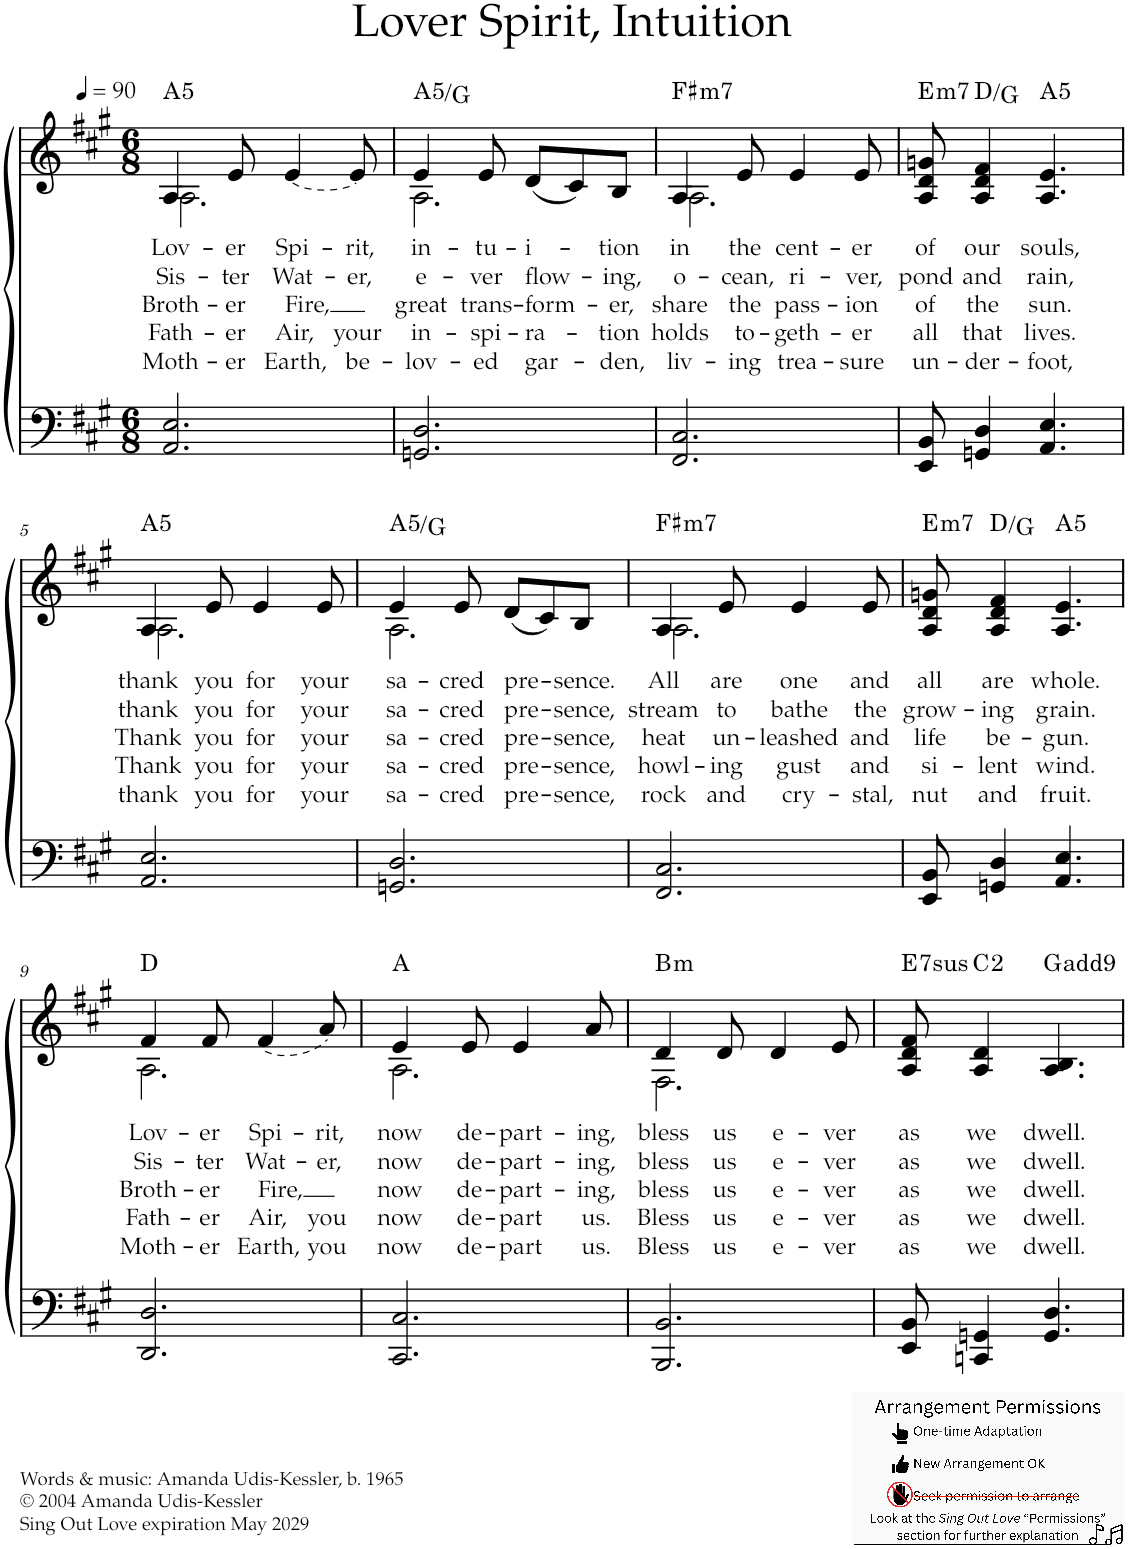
**kern	**kern	**text	**text	**text	**text	**text	**harte
*part1	*part1	*part1	*part1	*part1	*part1	*part1	*part1
*staff2	*staff1	*staff1	*staff1	*staff1	*staff1	*staff1	*
*I"Piano	*	*	*	*	*	*	*
*I'Pno.	*	*	*	*	*	*	*
*clefF4	*clefG2	*	*	*	*	*	*
*k[f#c#g#]	*k[f#c#g#]	*	*	*	*	*	*
*M6/8	*M6/8	*	*	*	*	*	*
*MM90	*MM90	*	*	*	*	*	*
=1	=1	=1	=1	=1	=1	=1	=1
!	!	!LO:LY:b	!LO:LY:b	!LO:LY:b	!LO:LY:b	!LO:LY:b	!LO:H:kt=5
*	*^	*	*	*	*	*	*
2.AA/ 2.E/	4A/	2.A\	Lov-	Sis-	Broth-	Fath-	Moth-	A:(1,5)
!	!	!	!LO:LY:b	!LO:LY:b	!LO:LY:b	!LO:LY:b	!LO:LY:b	!
.	8e/	.	-er	-ter	-er	-er	-er	.
!	!LO:T:dash	!	!LO:LY:b	!LO:LY:b	!LO:LY:b	!LO:LY:b	!LO:LY:b	!
.	[<4e/	.	Spi-	Wat-	Fire,	Air,	Earth,	.
!	!	!	!LO:LY:b	!LO:LY:b	!	!LO:LY:b	!LO:LY:b	!
.	8e/]	.	-rit,	-er,	.	your	be-	.
=2	=2	=2	=2	=2	=2	=2	=2	=2
!	!	!	!LO:LY:b	!LO:LY:b	!LO:LY:b	!LO:LY:b	!LO:LY:b	!LO:H:kt=5
2.GGn/ 2.D/	4e/	2.A\	in-	e-	great	in-	-lov-	A:(1,5)/b7
!	!	!	!LO:LY:b	!LO:LY:b	!LO:LY:b	!LO:LY:b	!LO:LY:b	!
.	8e/	.	-tu-	-ver	trans-	-spi-	-ed	.
!	!	!	!LO:LY:b	!LO:LY:b	!LO:LY:b	!LO:LY:b	!LO:LY:b	!
.	(<8d/L	.	-i-	flow-	-form-	-ra-	gar-	.
.	8c#/)	.	.	.	.	.	.	.
!	!	!	!LO:LY:b	!LO:LY:b	!LO:LY:b	!LO:LY:b	!LO:LY:b	!
.	8B/J	.	-tion	-ing,	-er,	-tion	-den,	.
=3	=3	=3	=3	=3	=3	=3	=3	=3
!	!	!	!LO:LY:b	!LO:LY:b	!LO:LY:b	!LO:LY:b	!LO:LY:b	!LO:H:kt=m7
2.FF#/ 2.C#/	4A/	2.A\	in	o-	share	holds	liv-	F#:min7
!	!	!	!LO:LY:b	!LO:LY:b	!LO:LY:b	!LO:LY:b	!LO:LY:b	!
.	8e/	.	the	-cean,	the	to-	-ing	.
!	!	!	!LO:LY:b	!LO:LY:b	!LO:LY:b	!LO:LY:b	!LO:LY:b	!
.	4e/	.	cent-	ri-	pass-	-geth-	trea-	.
!	!	!	!LO:LY:b	!LO:LY:b	!LO:LY:b	!LO:LY:b	!LO:LY:b	!
.	8e/	.	-er	-ver,	-ion	-er	-sure	.
*	*v	*v	*	*	*	*	*	*
=4	=4	=4	=4	=4	=4	=4	=4
!	!	!LO:LY:b	!LO:LY:b	!LO:LY:b	!LO:LY:b	!LO:LY:b	!LO:H:kt=m7
8EE/ 8BB/	8A/ 8d/ 8gn/	of	pond	of	all	un-	E:min7
!	!	!LO:LY:b	!LO:LY:b	!LO:LY:b	!LO:LY:b	!LO:LY:b	!
4GGn/ 4D/	4A/ 4d/ 4f#/	our	and	the	that	-der-	D:maj/4
!	!	!LO:LY:b	!LO:LY:b	!LO:LY:b	!LO:LY:b	!LO:LY:b	!LO:H:kt=5
4.AA/ 4.E/	4.A/ 4.e/	souls,	rain,	sun.	lives.	-foot,	A:(1,5)
!!LO:LB:g=z
=5	=5	=5	=5	=5	=5	=5	=5
!	!	!LO:LY:b	!LO:LY:b	!LO:LY:b	!LO:LY:b	!LO:LY:b	!LO:H:kt=5
*	*^	*	*	*	*	*	*
2.AA/ 2.E/	4A/	2.A\	thank	thank	Thank	Thank	thank	A:(1,5)
!	!	!	!LO:LY:b	!LO:LY:b	!LO:LY:b	!LO:LY:b	!LO:LY:b	!
.	8e/	.	you	you	you	you	you	.
!	!	!	!LO:LY:b	!LO:LY:b	!LO:LY:b	!LO:LY:b	!LO:LY:b	!
.	4e/	.	for	for	for	for	for	.
!	!	!	!LO:LY:b	!LO:LY:b	!LO:LY:b	!LO:LY:b	!LO:LY:b	!
.	8e/	.	your	your	your	your	your	.
=6	=6	=6	=6	=6	=6	=6	=6	=6
!	!	!	!LO:LY:b	!LO:LY:b	!LO:LY:b	!LO:LY:b	!LO:LY:b	!LO:H:kt=5
2.GGn/ 2.D/	4e/	2.A\	sa-	sa-	sa-	sa-	sa-	A:(1,5)/b7
!	!	!	!LO:LY:b	!LO:LY:b	!LO:LY:b	!LO:LY:b	!LO:LY:b	!
.	8e/	.	-cred	-cred	-cred	-cred	-cred	.
!	!	!	!LO:LY:b	!LO:LY:b	!LO:LY:b	!LO:LY:b	!LO:LY:b	!
.	(<8d/L	.	pre-	pre-	pre-	pre-	pre-	.
.	8c#/)	.	.	.	.	.	.	.
!	!	!	!LO:LY:b	!LO:LY:b	!LO:LY:b	!LO:LY:b	!LO:LY:b	!
.	8B/J	.	-sence.	-sence,	-sence,	-sence,	-sence,	.
=7	=7	=7	=7	=7	=7	=7	=7	=7
!	!	!	!LO:LY:b	!LO:LY:b	!LO:LY:b	!LO:LY:b	!LO:LY:b	!LO:H:kt=m7
2.FF#/ 2.C#/	4A/	2.A\	All	stream	heat	howl-	rock	F#:min7
!	!	!	!LO:LY:b	!LO:LY:b	!LO:LY:b	!LO:LY:b	!LO:LY:b	!
.	8e/	.	are	to	un-	-ing	and	.
!	!	!	!LO:LY:b	!LO:LY:b	!LO:LY:b	!LO:LY:b	!LO:LY:b	!
.	4e/	.	one	bathe	-leashed	gust	cry-	.
!	!	!	!LO:LY:b	!LO:LY:b	!LO:LY:b	!LO:LY:b	!LO:LY:b	!
.	8e/	.	and	the	and	and	-stal,	.
*	*v	*v	*	*	*	*	*	*
=8	=8	=8	=8	=8	=8	=8	=8
!	!	!LO:LY:b	!LO:LY:b	!LO:LY:b	!LO:LY:b	!LO:LY:b	!LO:H:kt=m7
8EE/ 8BB/	8A/ 8d/ 8gn/	all	grow-	life	si-	nut	E:min7
!	!	!LO:LY:b	!LO:LY:b	!LO:LY:b	!LO:LY:b	!LO:LY:b	!
4GGn/ 4D/	4A/ 4d/ 4f#/	are	-ing	be-	-lent	and	D:maj/4
!	!	!LO:LY:b	!LO:LY:b	!LO:LY:b	!LO:LY:b	!LO:LY:b	!LO:H:kt=5
4.AA/ 4.E/	4.A/ 4.e/	whole.	grain.	-gun.	wind.	fruit.	A:(1,5)
!!LO:LB:g=z
=9	=9	=9	=9	=9	=9	=9	=9
!	!	!LO:LY:b	!LO:LY:b	!LO:LY:b	!LO:LY:b	!LO:LY:b	!
*	*^	*	*	*	*	*	*
2.DD/ 2.D/	4f#/	2.A\	Lov-	Sis-	Broth-	Fath-	Moth-	D:maj
!	!	!	!LO:LY:b	!LO:LY:b	!LO:LY:b	!LO:LY:b	!LO:LY:b	!
.	8f#/	.	-er	-ter	-er	-er	-er	.
!	!	!	!LO:LY:b	!LO:LY:b	!LO:LY:b	!LO:LY:b	!LO:LY:b	!
.	(<4f#/	.	Spi-	Wat-	Fire,	Air,	Earth,	.
!	!	!	!LO:LY:b	!LO:LY:b	!	!LO:LY:b	!LO:LY:b	!
.	8a/)	.	-rit,	-er,	.	you	you	.
=10	=10	=10	=10	=10	=10	=10	=10	=10
!	!	!	!LO:LY:b	!LO:LY:b	!LO:LY:b	!LO:LY:b	!LO:LY:b	!
2.CC#/ 2.C#/	4e/	2.A\	now	now	now	now	now	A:maj
!	!	!	!LO:LY:b	!LO:LY:b	!LO:LY:b	!LO:LY:b	!LO:LY:b	!
.	8e/	.	de-	de-	de-	de-	de-	.
!	!	!	!LO:LY:b	!LO:LY:b	!LO:LY:b	!LO:LY:b	!LO:LY:b	!
.	4e/	.	-part-	-part-	-part-	-part	-part	.
!	!	!	!LO:LY:b	!LO:LY:b	!LO:LY:b	!LO:LY:b	!LO:LY:b	!
.	8a/	.	-ing,	-ing,	-ing,	us.	us.	.
=11	=11	=11	=11	=11	=11	=11	=11	=11
!	!	!	!LO:LY:b	!LO:LY:b	!LO:LY:b	!LO:LY:b	!LO:LY:b	!LO:H:kt=m
2.BBB/ 2.BB/	4d/	2.F#\	bless	bless	bless	Bless	Bless	B:min
!	!	!	!LO:LY:b	!LO:LY:b	!LO:LY:b	!LO:LY:b	!LO:LY:b	!
.	8d/	.	us	us	us	us	us	.
!	!	!	!LO:LY:b	!LO:LY:b	!LO:LY:b	!LO:LY:b	!LO:LY:b	!
.	4d/	.	e-	e-	e-	e-	e-	.
!	!	!	!LO:LY:b	!LO:LY:b	!LO:LY:b	!LO:LY:b	!LO:LY:b	!
.	8e/	.	-ver	-ver	-ver	-ver	-ver	.
*	*v	*v	*	*	*	*	*	*
=12	=12	=12	=12	=12	=12	=12	=12
!	!	!LO:LY:b	!LO:LY:b	!LO:LY:b	!LO:LY:b	!LO:LY:b	!LO:H:kt=7sus
8EE/ 8BB/	8A/ 8d/ 8f#/	as	as	as	as	as	E:sus4(7)
!	!	!LO:LY:b	!LO:LY:b	!LO:LY:b	!LO:LY:b	!LO:LY:b	!
4CCn/ 4GGn/	4A/ 4d/	we	we	we	we	we	C:maj(2)
!	!	!LO:LY:b	!LO:LY:b	!LO:LY:b	!LO:LY:b	!LO:LY:b	!
4.GG/ 4.D/	4.A/ 4.B/	dwell.	dwell.	dwell.	dwell.	dwell.	G:maj(9)
=	=	=	=	=	=	=	=
*-	*-	*-	*-	*-	*-	*-	*-
